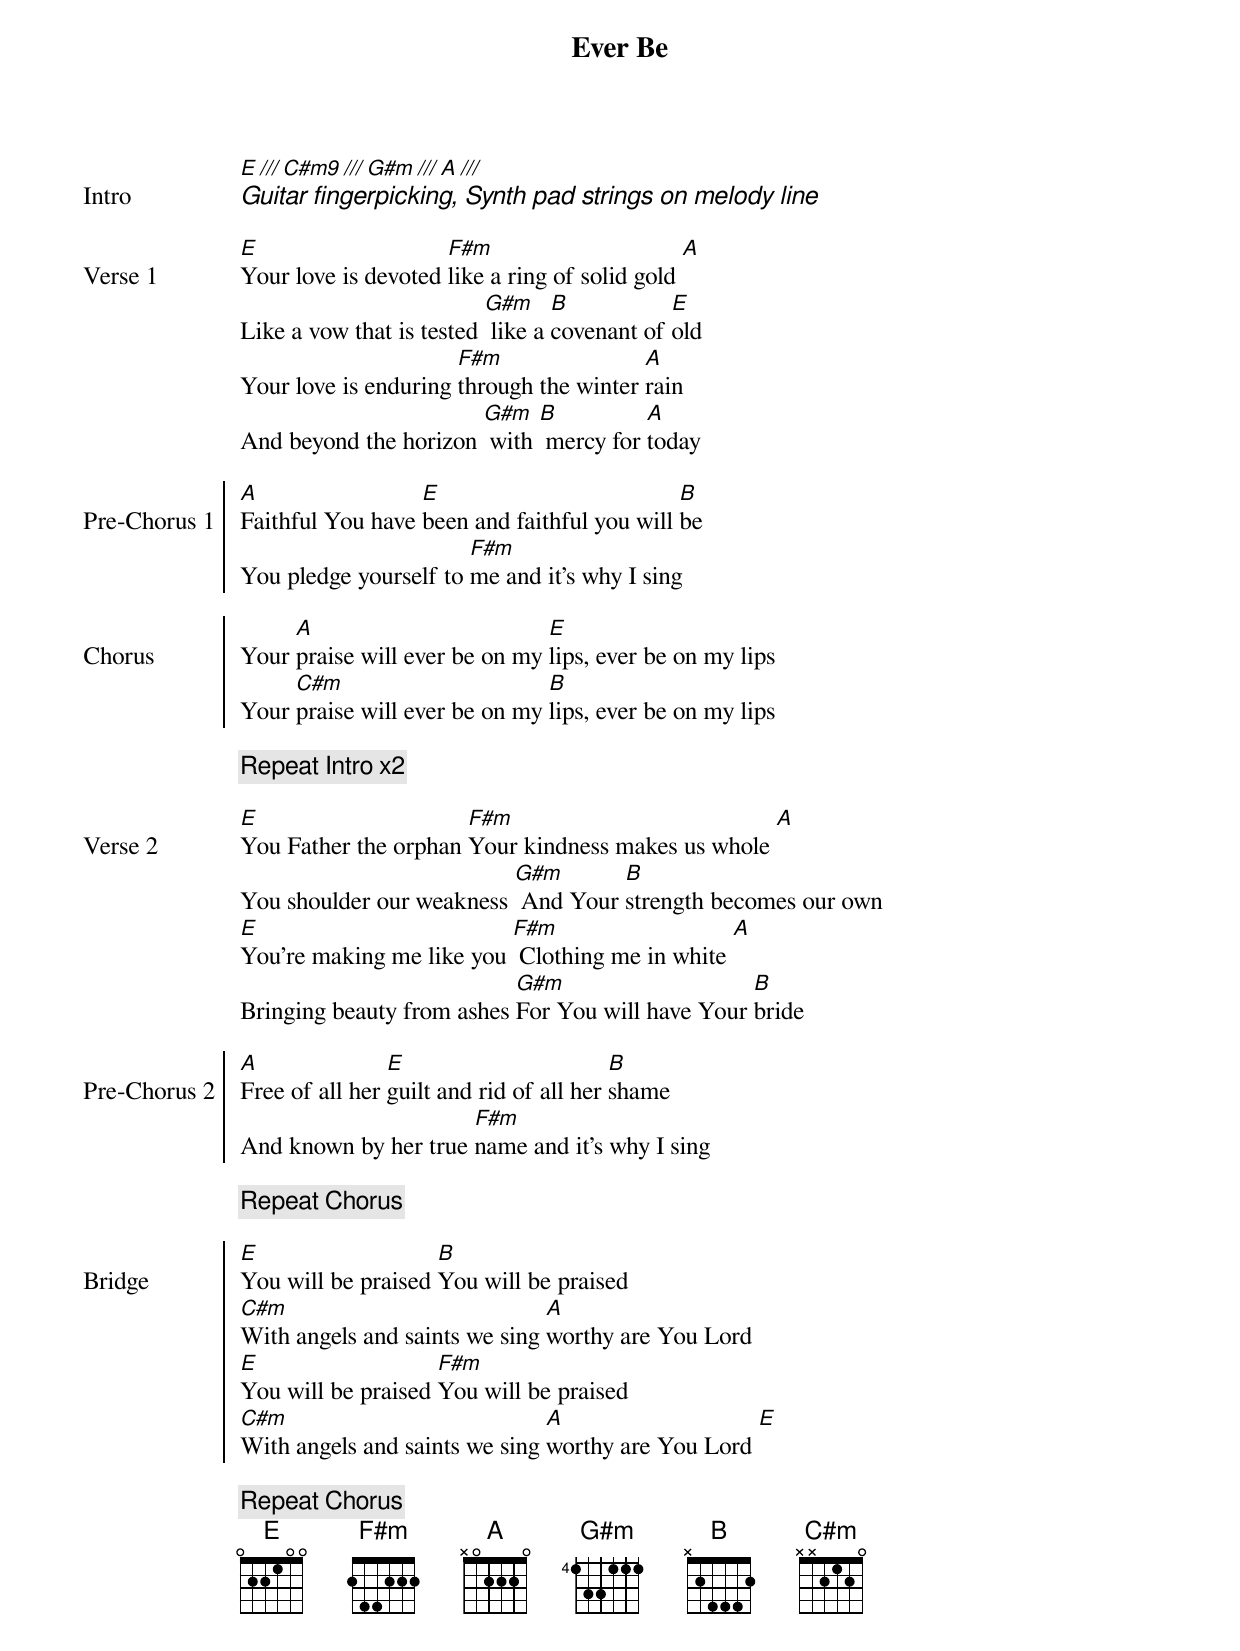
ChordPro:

{title: Ever Be}
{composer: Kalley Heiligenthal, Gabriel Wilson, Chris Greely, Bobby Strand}
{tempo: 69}
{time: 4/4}
{transpose: 2}
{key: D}

{start_of_verse: Intro}
[D ///][Bm9 ///][F#m ///][G ///]
{ci: Guitar fingerpicking, Synth pad strings on melody line}
{end_of_verse: Intro}

{start_of_verse: Verse 1}
[D]Your love is devoted [Em]like a ring of solid gold [G]
Like a vow that is tested [F#m] like a [A]covenant of [D]old
Your love is enduring [Em]through the winter [G]rain
And beyond the horizon [F#m] with [A] mercy for [G]today
{end_of_verse: Verse 1}

{start_of_chorus: Pre-Chorus 1}
[G]Faithful You have [D]been and faithful you will [A]be
You pledge yourself to [Em]me and it’s why I sing
{end_of_chorus: Pre-Chorus 1}

{soc: Chorus}
Your [G]praise will ever be on my [D]lips, ever be on my lips
Your [Bm]praise will ever be on my [A]lips, ever be on my lips
{eoc: Chorus}

{c: Repeat Intro x2}

{start_of_verse: Verse 2}
[D]You Father the orphan [Em]Your kindness makes us whole [G]
You shoulder our weakness [F#m] And Your [A]strength becomes our own
[D]You’re making me like you [Em] Clothing me in white [G]
Bringing beauty from ashes [F#m]For You will have Your [A]bride
{end_of_verse: Verse 2}

{start_of_chorus: Pre-Chorus 2}
[G]Free of all her [D]guilt and rid of all her [A]shame
And known by her true [Em]name and it’s why I sing
{end_of_chorus: Pre-Chorus 2}

{c: Repeat Chorus}

{soc: Bridge}
[D]You will be praised [A]You will be praised
[Bm]With angels and saints we sing [G]worthy are You Lord
[D]You will be praised [Em]You will be praised
[Bm]With angels and saints we sing [G]worthy are You Lord [D]
{eoc: Bridge}

{c: Repeat Chorus}
